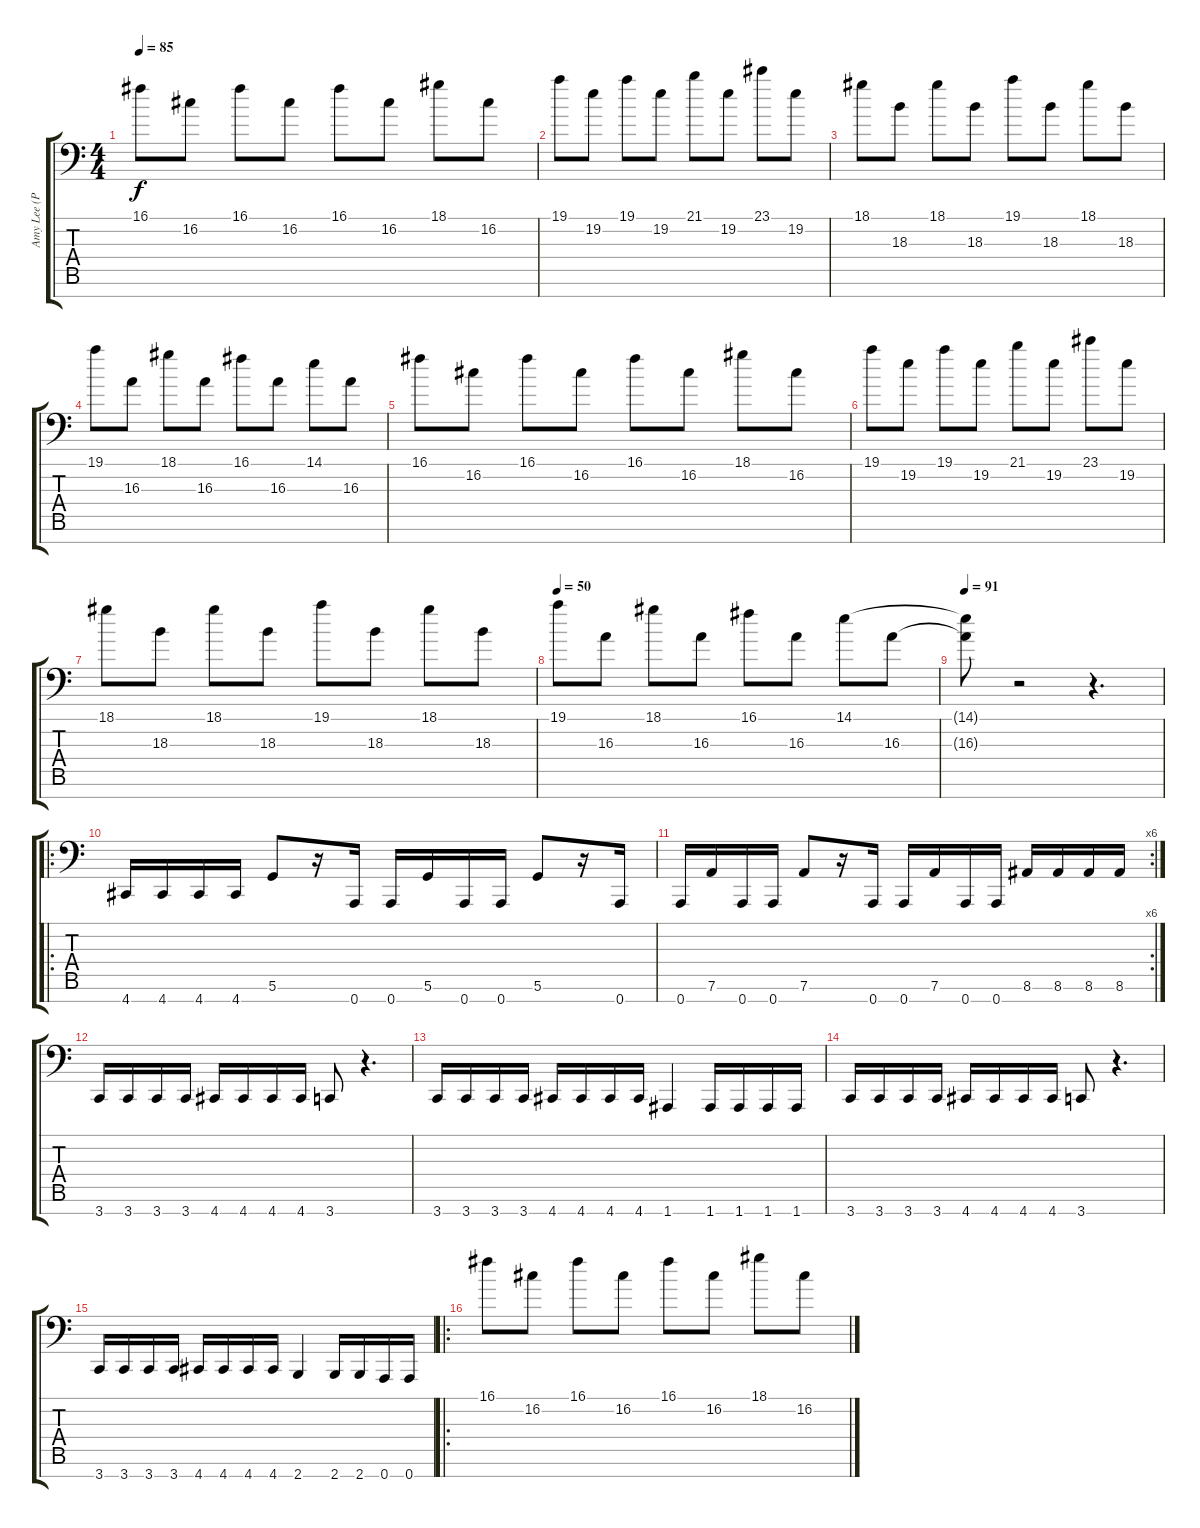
\track ("Amy Lee (Piano, right hand)" "Amy Lee (P") {instrument acousticgrandpiano}
\staff {score tabs}
\tuning (D4 A3 F3 C3 G2 D2 A1) {hide}
\ts (4 4)
\tempo 85
\clef f4
\ks c
16.1.8{dy f instrument acousticgrandpiano} 16.2.8 16.1.8 16.2.8 16.1.8 16.2.8 18.1.8 16.2.8 |
19.1.8 19.2.8 19.1.8 19.2.8 21.1.8 19.2.8 23.1.8 19.2.8 |
18.1.8 18.3.8 18.1.8 18.3.8 19.1.8 18.3.8 18.1.8 18.3.8 |
19.1.8 16.3.8 18.1.8 16.3.8 16.1.8 16.3.8 14.1.8 16.3.8 |
16.1.8 16.2.8 16.1.8 16.2.8 16.1.8 16.2.8 18.1.8 16.2.8 |
19.1.8 19.2.8 19.1.8 19.2.8 21.1.8 19.2.8 23.1.8 19.2.8 |
18.1.8 18.3.8 18.1.8 18.3.8 19.1.8 18.3.8 18.1.8 18.3.8 |
\tempo 50
19.1.8 16.3.8 18.1.8 16.3.8 16.1.8 16.3.8 14.1.8 16.3.8 |
\tempo 91
(14.1{t} 16.3{t}).8 r.2 r.4{d} |
\ro
4.7.16 4.7.16 4.7.16 4.7.16 5.6.8 r.16 0.7.16 0.7.16 5.6.16 0.7.16 0.7.16 5.6.8 r.16 0.7.16 |
\rc 6
0.7.16 7.6.16 0.7.16 0.7.16 7.6.8 r.16 0.7.16 0.7.16 7.6.16 0.7.16 0.7.16 8.6.16 8.6.16 8.6.16 8.6.16 |
3.7.16 3.7.16 3.7.16 3.7.16 4.7.16 4.7.16 4.7.16 4.7.16 3.7.8 r.4{d} |
3.7.16 3.7.16 3.7.16 3.7.16 4.7.16 4.7.16 4.7.16 4.7.16 1.7.4 1.7.16 1.7.16 1.7.16 1.7.16 |
3.7.16 3.7.16 3.7.16 3.7.16 4.7.16 4.7.16 4.7.16 4.7.16 3.7.8 r.4{d} |
3.7.16 3.7.16 3.7.16 3.7.16 4.7.16 4.7.16 4.7.16 4.7.16 2.7.4 2.7.16 2.7.16 0.7.16 0.7.16 |
\ro
16.1.8 16.2.8 16.1.8 16.2.8 16.1.8 16.2.8 18.1.8 16.2.8
